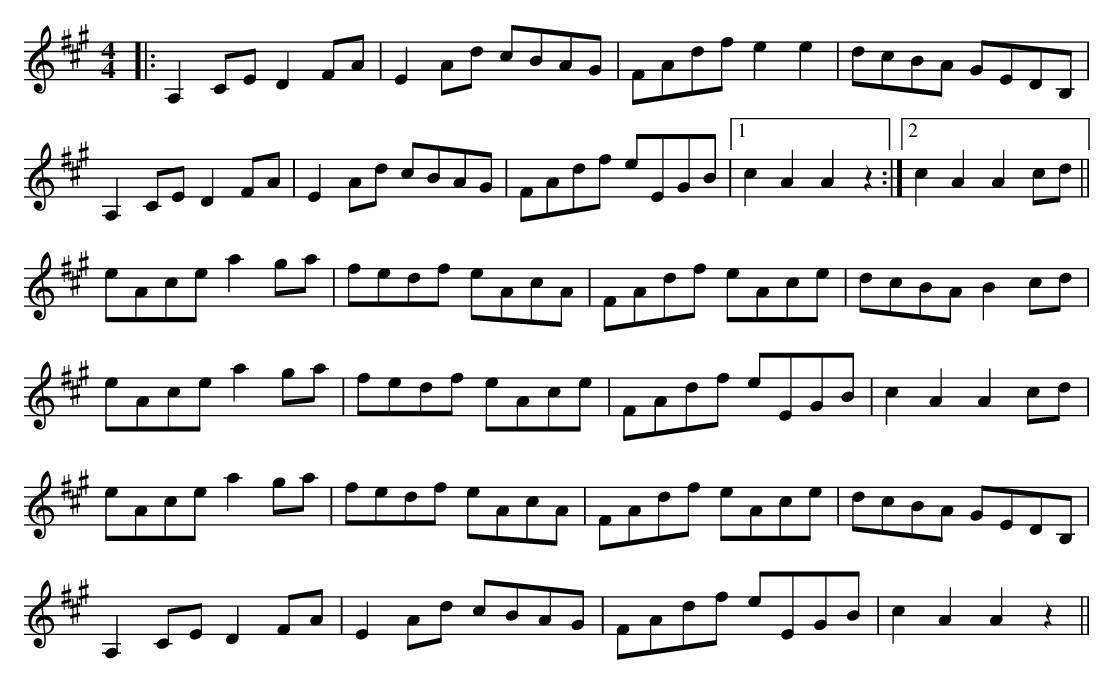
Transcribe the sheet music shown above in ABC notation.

X:1
M:4/4
K:A
|:A,2 CE D2 FA|E2 Ad cBAG|FAdf e2 e2|dcBA GEDB,|
A,2 CE D2 FA|E2 Ad cBAG|FAdf eEGB|1 c2A2A2z2:|2 c2 A2 A2 cd||
eAce a2 ga|fedf eAcA|FAdf eAce|dcBA B2 cd|
eAce a2 ga|fedf eAce|FAdf eEGB|c2 A2 A2 cd|
eAce a2 ga|fedf eAcA|FAdf eAce|dcBA GEDB,|
A,2 CE D2 FA|E2 Ad cBAG|FAdf eEGB|c2 A2 A2 z2||
